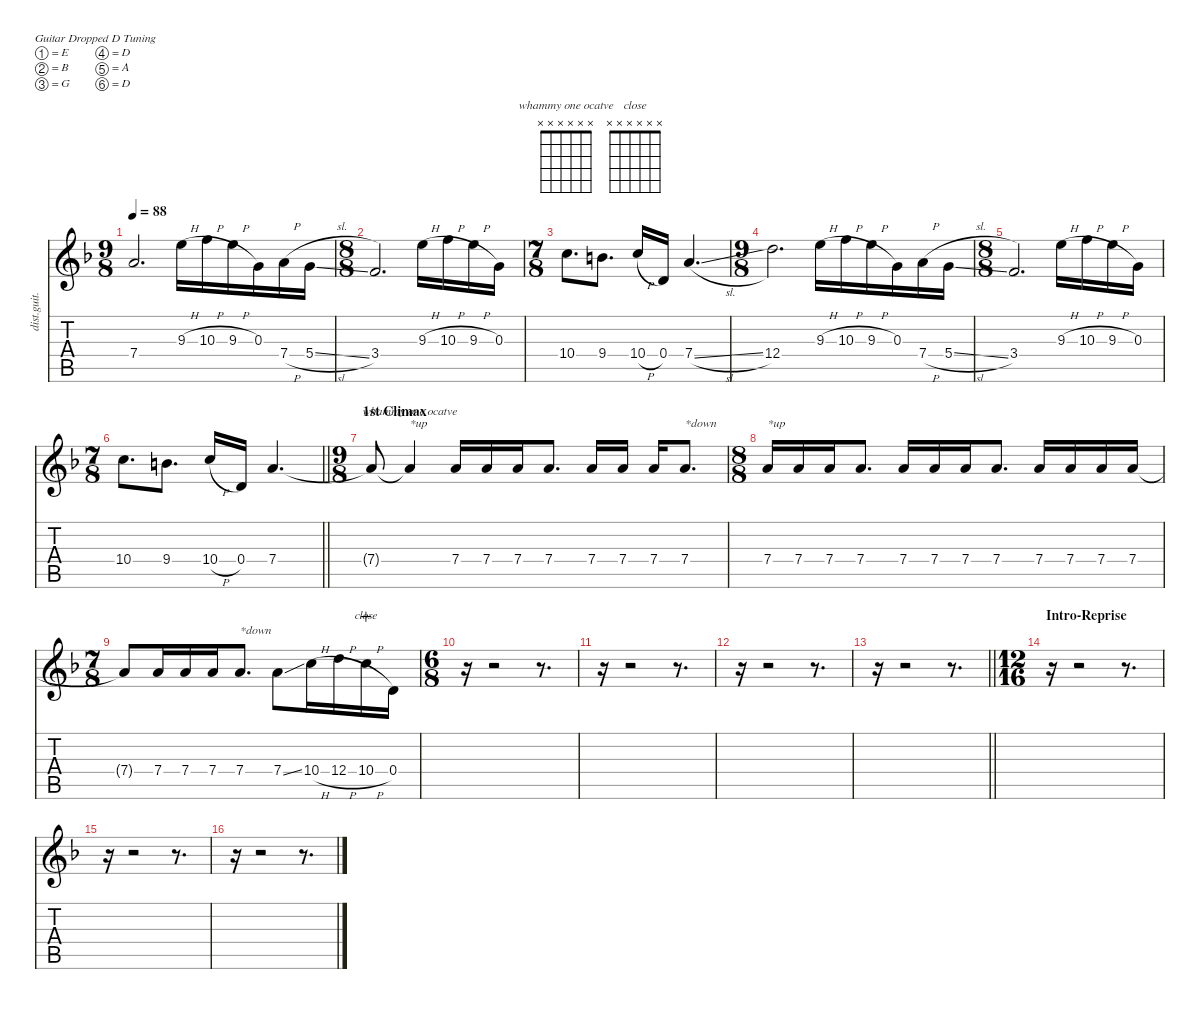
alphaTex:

\defaultSystemsLayout 4
\hideDynamics
\bracketExtendMode nobrackets
\otherSystemsTrackNameOrientation horizontal
\track ("Guitar, distortion w/ wah and whammy" "dist.guit.") {instrument distortionguitar}
\staff {score tabs}
\tuning (E4 B3 G3 D3 A2 D2)
\chord ("whammy one ocatve" x x x x x x)
\chord ("close" x x x x x x)
\ts (9 8)
\beaming (8 2 2 2 3)
\tempo 88
\clef g2
\ks dminor
7.4{acc forcenatural}.2{d dy f beam Up} 9.3{h acc forcenatural}.16{beam Down} 10.3{h acc forcenatural}.16{beam Down} 9.3{h acc forcenatural}.16{beam Down} 0.3{acc forcenatural}.16{beam Down} 7.4{h acc forcenatural}.16{beam Down} 5.4{sl acc forcenatural}.16{beam Down} |
\ts (8 8)
\beaming (8 2 2 2 2)
3.4{acc forcenatural}.2{d beam Up} 9.3{h acc forcenatural}.16{beam Down} 10.3{h acc forcenatural}.16{beam Down beam merge} 9.3{h acc forcenatural}.16{beam Down} 0.3{acc forcenatural}.16{beam Down} |
\ts (7 8)
\beaming (8 2 2 2 2)
10.4{acc forcenatural}.8{d beam Down} 9.4{acc forcenatural}.8{d beam Down} 10.4{h acc forcenatural}.16{beam Up} 0.4{acc forcenatural}.16{beam Up} 7.4{sl acc forcenatural}.4{d beam Up} |
\ts (9 8)
\beaming (8 2 2 2 3)
12.4{acc forcenatural}.2{d beam Down} 9.3{h acc forcenatural}.16{beam Down} 10.3{h acc forcenatural}.16{beam Down} 9.3{h acc forcenatural}.16{beam Down} 0.3{acc forcenatural}.16{beam Down} 7.4{h acc forcenatural}.16{beam Down} 5.4{sl acc forcenatural}.16{beam Down} |
\ts (8 8)
\beaming (8 2 2 2 2)
3.4{acc forcenatural}.2{d beam Up} 9.3{h acc forcenatural}.16{beam Down} 10.3{h acc forcenatural}.16{beam Down beam merge} 9.3{h acc forcenatural}.16{beam Down} 0.3{acc forcenatural}.16{beam Down} |
\ts (7 8)
\beaming (8 3 2 2)
\barLineRight lightlight
10.4{acc forcenatural}.8{d beam Down beam merge} 9.4{acc forcenatural}.8{d beam Down} 10.4{h acc forcenatural}.16{beam Up} 0.4{acc forcenatural}.16{beam Up} 7.4{acc forcenatural}.4{d dy ppp beam Up} |
\ts (9 8)
\beaming (8 3 2 2 2)
\section ("" "1st Climax")
7.4{t acc forcenatural}.8{dy f beam Up} 7.4{t acc forcenatural}.4{ch "whammy one ocatve" txt "*up" beam Up} 7.4{acc forcenatural}.16{dy ppp beam Up} 7.4{acc forcenatural}.16{beam Up} 7.4{acc forcenatural}.16{beam Up} 7.4{acc forcenatural}.8{d beam Up} 7.4{acc forcenatural}.16{beam Up} 7.4{acc forcenatural}.16{beam Up} 7.4{acc forcenatural}.16{beam Up} 7.4{acc forcenatural}.8{d txt "*down" beam Up} |
\ts (8 8)
\beaming (8 3 2 2 1)
7.4{acc forcenatural}.16{txt "*up" beam Up} 7.4{acc forcenatural}.16{beam Up beam merge} 7.4{acc forcenatural}.16{beam Up} 7.4{acc forcenatural}.8{d beam Up} 7.4{acc forcenatural}.16{beam Up} 7.4{acc forcenatural}.16{beam Up beam merge} 7.4{acc forcenatural}.16{beam Up} 7.4{acc forcenatural}.8{d beam Up} 7.4{acc forcenatural}.16{beam Up} 7.4{acc forcenatural}.16{beam Up beam merge} 7.4{acc forcenatural}.16{beam Up} 7.4{acc forcenatural}.16{beam Up} |
\ts (7 8)
\beaming (8 3 2 2)
7.4{t acc forcenatural}.8{beam Up} 7.4{acc forcenatural}.16{beam Up} 7.4{acc forcenatural}.16{beam Up beam merge} 7.4{acc forcenatural}.16{beam Up} 7.4{acc forcenatural}.8{d txt "*down" beam Up} 7.4{ss acc forcenatural}.8{beam Down beam merge} 10.4{h acc forcenatural}.16{beam Down} 12.4{h acc forcenatural}.16{beam Down beam merge} 10.4{h acc forcenatural}.16{ch "close" wahc beam Down} 0.4{acc forcenatural}.16{beam Down} |
\ts (6 8)
\beaming (8 3 3)
r.16{beam Down} r.2{beam Down} r.8{d beam Down} |
r.16{beam Down} r.2{beam Down} r.8{d beam Down} |
r.16{beam Down} r.2{beam Down} r.8{d beam Down} |
\barLineRight lightlight
r.16{beam Down} r.2{beam Down} r.8{d beam Down} |
\ts (12 16)
\beaming (8 6)
\section ("" "Intro-Reprise")
r.16{beam Down} r.2{beam Down} r.8{d beam Down} |
r.16{beam Down} r.2{beam Down} r.8{d beam Down} |
r.16{beam Down} r.2{beam Down} r.8{d beam Down}
